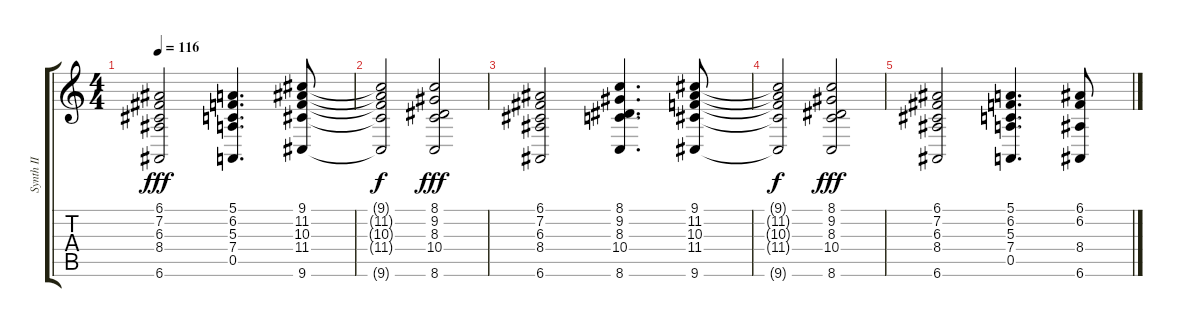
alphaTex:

\track ("Synth II" "Synth II") {instrument pad3polysynth}
\staff {score tabs}
\tuning (E4 B3 G3 D3 A2 E2) {hide}
\ts (4 4)
\tempo 116
\clef g2
\ks c
(6.1 7.2 6.3 8.4 6.6).2{dy fff} (5.1 6.2 5.3 7.4 0.5).4{d} (9.1 11.2 10.3 11.4 9.6).8 |
(9.1{t} 11.2{t} 10.3{t} 11.4{t} 9.6{t}).2{dy f} (8.1 9.2 8.3 10.4 8.6).2{dy fff} |
(6.1 7.2 6.3 8.4 6.6).2 (8.1 9.2 8.3 10.4 8.6).4{d} (9.1 11.2 10.3 11.4 9.6).8 |
(9.1{t} 11.2{t} 10.3{t} 11.4{t} 9.6{t}).2{dy f} (8.1 9.2 8.3 10.4 8.6).2{dy fff} |
(6.1 7.2 6.3 8.4 6.6).2 (5.1 6.2 5.3 7.4 0.5).4{d} (6.1 6.2 8.4 6.6).8
